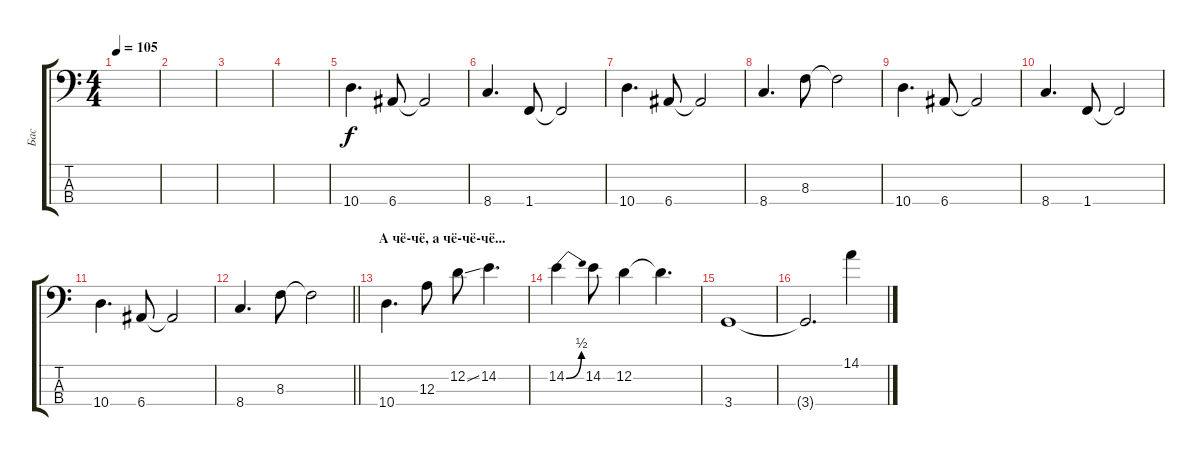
\track ("Бас" "Бас") {instrument electricbassfinger}
\staff {score tabs}
\tuning (G2 D2 A1 E1) {hide}
\ts (4 4)
\tempo 105
\clef f4
\ks c
|
|
|
|
10.4.4{d} 6.4.8 6.4{t}.2 |
8.4.4{d} 1.4.8 1.4{t}.2 |
10.4.4{d} 6.4.8 6.4{t}.2 |
8.4.4{d} 8.3.8 8.3{t}.2 |
10.4.4{d} 6.4.8 6.4{t}.2 |
8.4.4{d} 1.4.8 1.4{t}.2 |
10.4.4{d} 6.4.8 6.4{t}.2 |
\barLineRight lightlight
8.4.4{d} 8.3.8 8.3{t}.2 |
\section ("" "А чё-чё, а чё-чё-чё...")
10.4.4{d} 12.3.8 12.2{ss}.8 14.2.4{d} |
14.2{be (bend 0 0 60 2)}.4 14.2.8 12.2.4 12.2{t}.4{d} |
3.4.1 |
3.4{t}.2{d} 14.1.4
